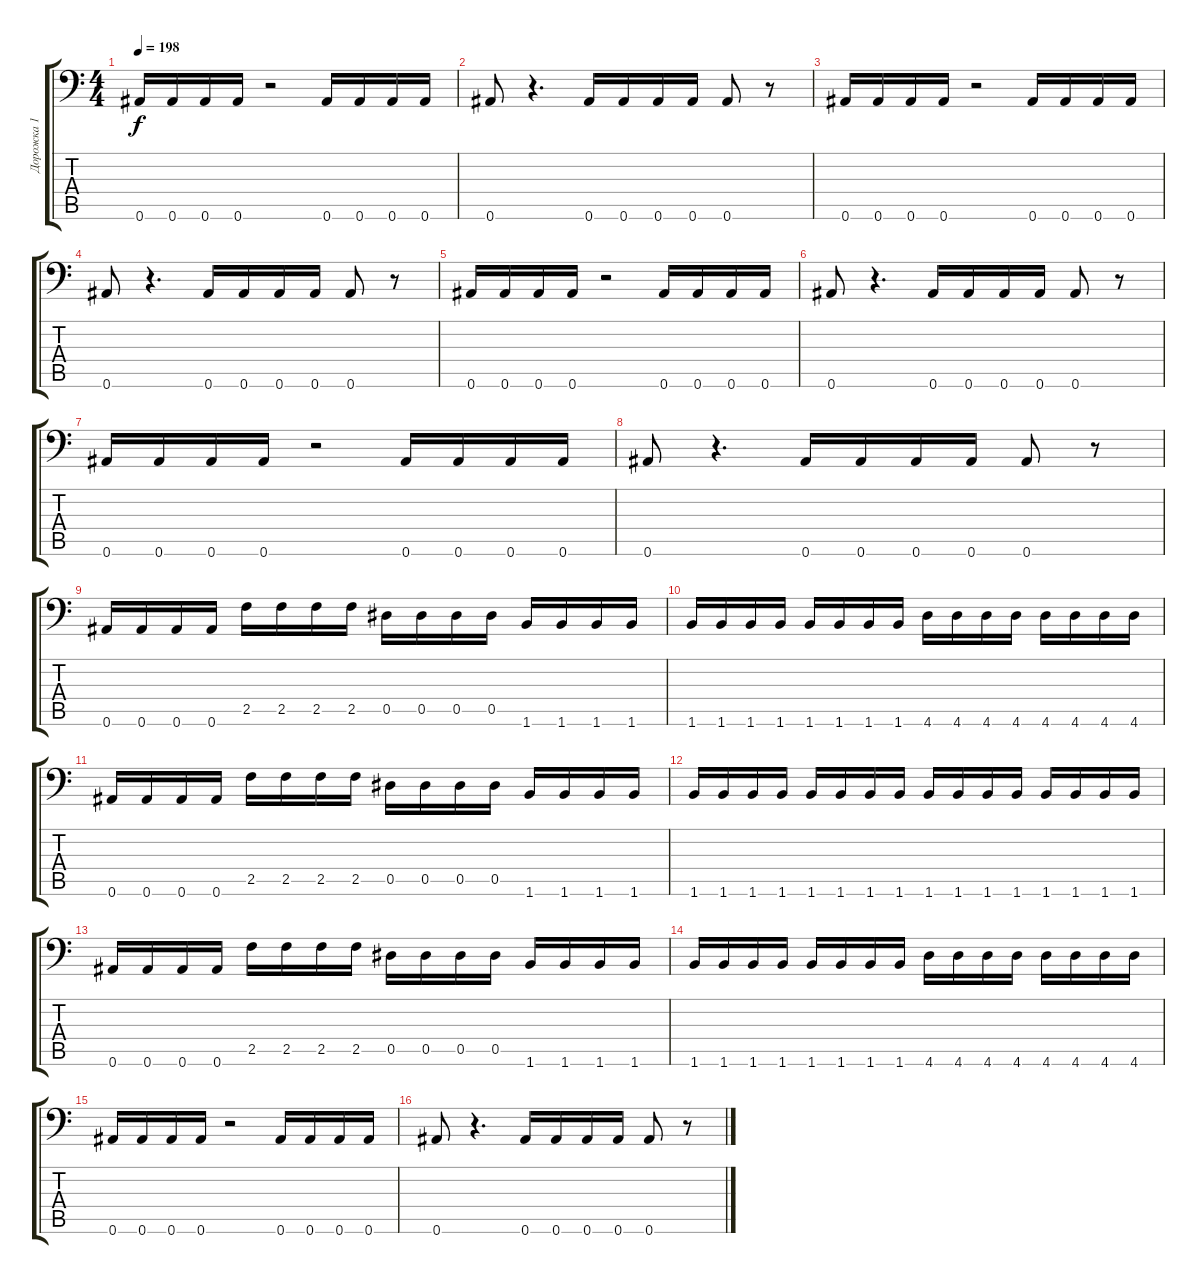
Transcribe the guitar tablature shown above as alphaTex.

\track ("Дорожка 1" "Дорожка 1") {instrument distortionguitar}
\staff {score tabs}
\tuning (Bb3 F3 Db3 Ab2 Eb2 Bb1) {hide}
\ts (4 4)
\tempo 198
\clef f4
\ks c
0.6.16{dy f instrument distortionguitar} 0.6.16 0.6.16 0.6.16 r.2 0.6.16 0.6.16 0.6.16 0.6.16 |
0.6.8 r.4{d} 0.6.16 0.6.16 0.6.16 0.6.16 0.6.8 r.8 |
0.6.16 0.6.16 0.6.16 0.6.16 r.2 0.6.16 0.6.16 0.6.16 0.6.16 |
0.6.8 r.4{d} 0.6.16 0.6.16 0.6.16 0.6.16 0.6.8 r.8 |
0.6.16 0.6.16 0.6.16 0.6.16 r.2 0.6.16 0.6.16 0.6.16 0.6.16 |
0.6.8 r.4{d} 0.6.16 0.6.16 0.6.16 0.6.16 0.6.8 r.8 |
0.6.16 0.6.16 0.6.16 0.6.16 r.2 0.6.16 0.6.16 0.6.16 0.6.16 |
0.6.8 r.4{d} 0.6.16 0.6.16 0.6.16 0.6.16 0.6.8 r.8 |
0.6.16 0.6.16 0.6.16 0.6.16 2.5.16 2.5.16 2.5.16 2.5.16 0.5.16 0.5.16 0.5.16 0.5.16 1.6.16 1.6.16 1.6.16 1.6.16 |
1.6.16 1.6.16 1.6.16 1.6.16 1.6.16 1.6.16 1.6.16 1.6.16 4.6.16 4.6.16 4.6.16 4.6.16 4.6.16 4.6.16 4.6.16 4.6.16 |
0.6.16 0.6.16 0.6.16 0.6.16 2.5.16 2.5.16 2.5.16 2.5.16 0.5.16 0.5.16 0.5.16 0.5.16 1.6.16 1.6.16 1.6.16 1.6.16 |
1.6.16 1.6.16 1.6.16 1.6.16 1.6.16 1.6.16 1.6.16 1.6.16 1.6.16 1.6.16 1.6.16 1.6.16 1.6.16 1.6.16 1.6.16 1.6.16 |
0.6.16 0.6.16 0.6.16 0.6.16 2.5.16 2.5.16 2.5.16 2.5.16 0.5.16 0.5.16 0.5.16 0.5.16 1.6.16 1.6.16 1.6.16 1.6.16 |
1.6.16 1.6.16 1.6.16 1.6.16 1.6.16 1.6.16 1.6.16 1.6.16 4.6.16 4.6.16 4.6.16 4.6.16 4.6.16 4.6.16 4.6.16 4.6.16 |
0.6.16 0.6.16 0.6.16 0.6.16 r.2 0.6.16 0.6.16 0.6.16 0.6.16 |
0.6.8 r.4{d} 0.6.16 0.6.16 0.6.16 0.6.16 0.6.8 r.8
